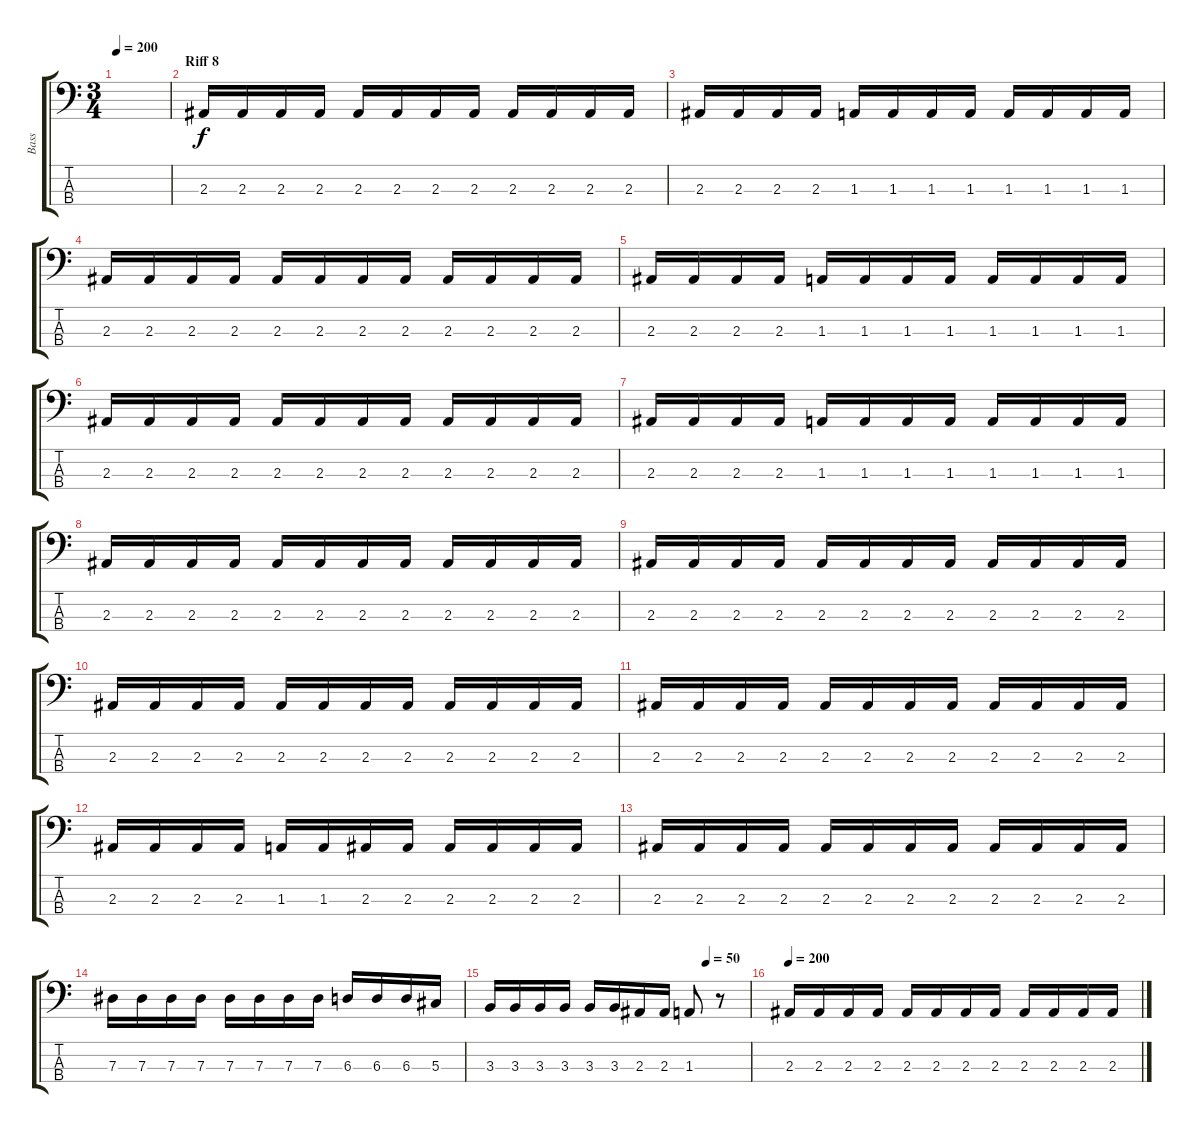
\track ("Bass" "Bass") {instrument electricbasspick}
\staff {score tabs}
\tuning (Gb2 Db2 Ab1 Eb1) {hide}
\ts (3 4)
\tempo 200
\clef f4
\ks c
|
\section ("" "Riff 8")
2.3.16 2.3.16 2.3.16 2.3.16 2.3.16 2.3.16 2.3.16 2.3.16 2.3.16 2.3.16 2.3.16 2.3.16 |
2.3.16 2.3.16 2.3.16 2.3.16 1.3.16 1.3.16 1.3.16 1.3.16 1.3.16 1.3.16 1.3.16 1.3.16 |
2.3.16 2.3.16 2.3.16 2.3.16 2.3.16 2.3.16 2.3.16 2.3.16 2.3.16 2.3.16 2.3.16 2.3.16 |
2.3.16 2.3.16 2.3.16 2.3.16 1.3.16 1.3.16 1.3.16 1.3.16 1.3.16 1.3.16 1.3.16 1.3.16 |
2.3.16 2.3.16 2.3.16 2.3.16 2.3.16 2.3.16 2.3.16 2.3.16 2.3.16 2.3.16 2.3.16 2.3.16 |
2.3.16 2.3.16 2.3.16 2.3.16 1.3.16 1.3.16 1.3.16 1.3.16 1.3.16 1.3.16 1.3.16 1.3.16 |
2.3.16 2.3.16 2.3.16 2.3.16 2.3.16 2.3.16 2.3.16 2.3.16 2.3.16 2.3.16 2.3.16 2.3.16 |
2.3.16 2.3.16 2.3.16 2.3.16 2.3.16 2.3.16 2.3.16 2.3.16 2.3.16 2.3.16 2.3.16 2.3.16 |
2.3.16 2.3.16 2.3.16 2.3.16 2.3.16 2.3.16 2.3.16 2.3.16 2.3.16 2.3.16 2.3.16 2.3.16 |
2.3.16 2.3.16 2.3.16 2.3.16 2.3.16 2.3.16 2.3.16 2.3.16 2.3.16 2.3.16 2.3.16 2.3.16 |
2.3.16 2.3.16 2.3.16 2.3.16 1.3.16 1.3.16 2.3.16 2.3.16 2.3.16 2.3.16 2.3.16 2.3.16 |
2.3.16 2.3.16 2.3.16 2.3.16 2.3.16 2.3.16 2.3.16 2.3.16 2.3.16 2.3.16 2.3.16 2.3.16 |
7.3.16 7.3.16 7.3.16 7.3.16 7.3.16 7.3.16 7.3.16 7.3.16 6.3.16 6.3.16 6.3.16 5.3.16 |
\tempo (50 0.8333333333333334)
3.3.16 3.3.16 3.3.16 3.3.16 3.3.16 3.3.16 2.3.16 2.3.16 1.3.8 r.8 |
\tempo 200
2.3.16 2.3.16 2.3.16 2.3.16 2.3.16 2.3.16 2.3.16 2.3.16 2.3.16 2.3.16 2.3.16 2.3.16
